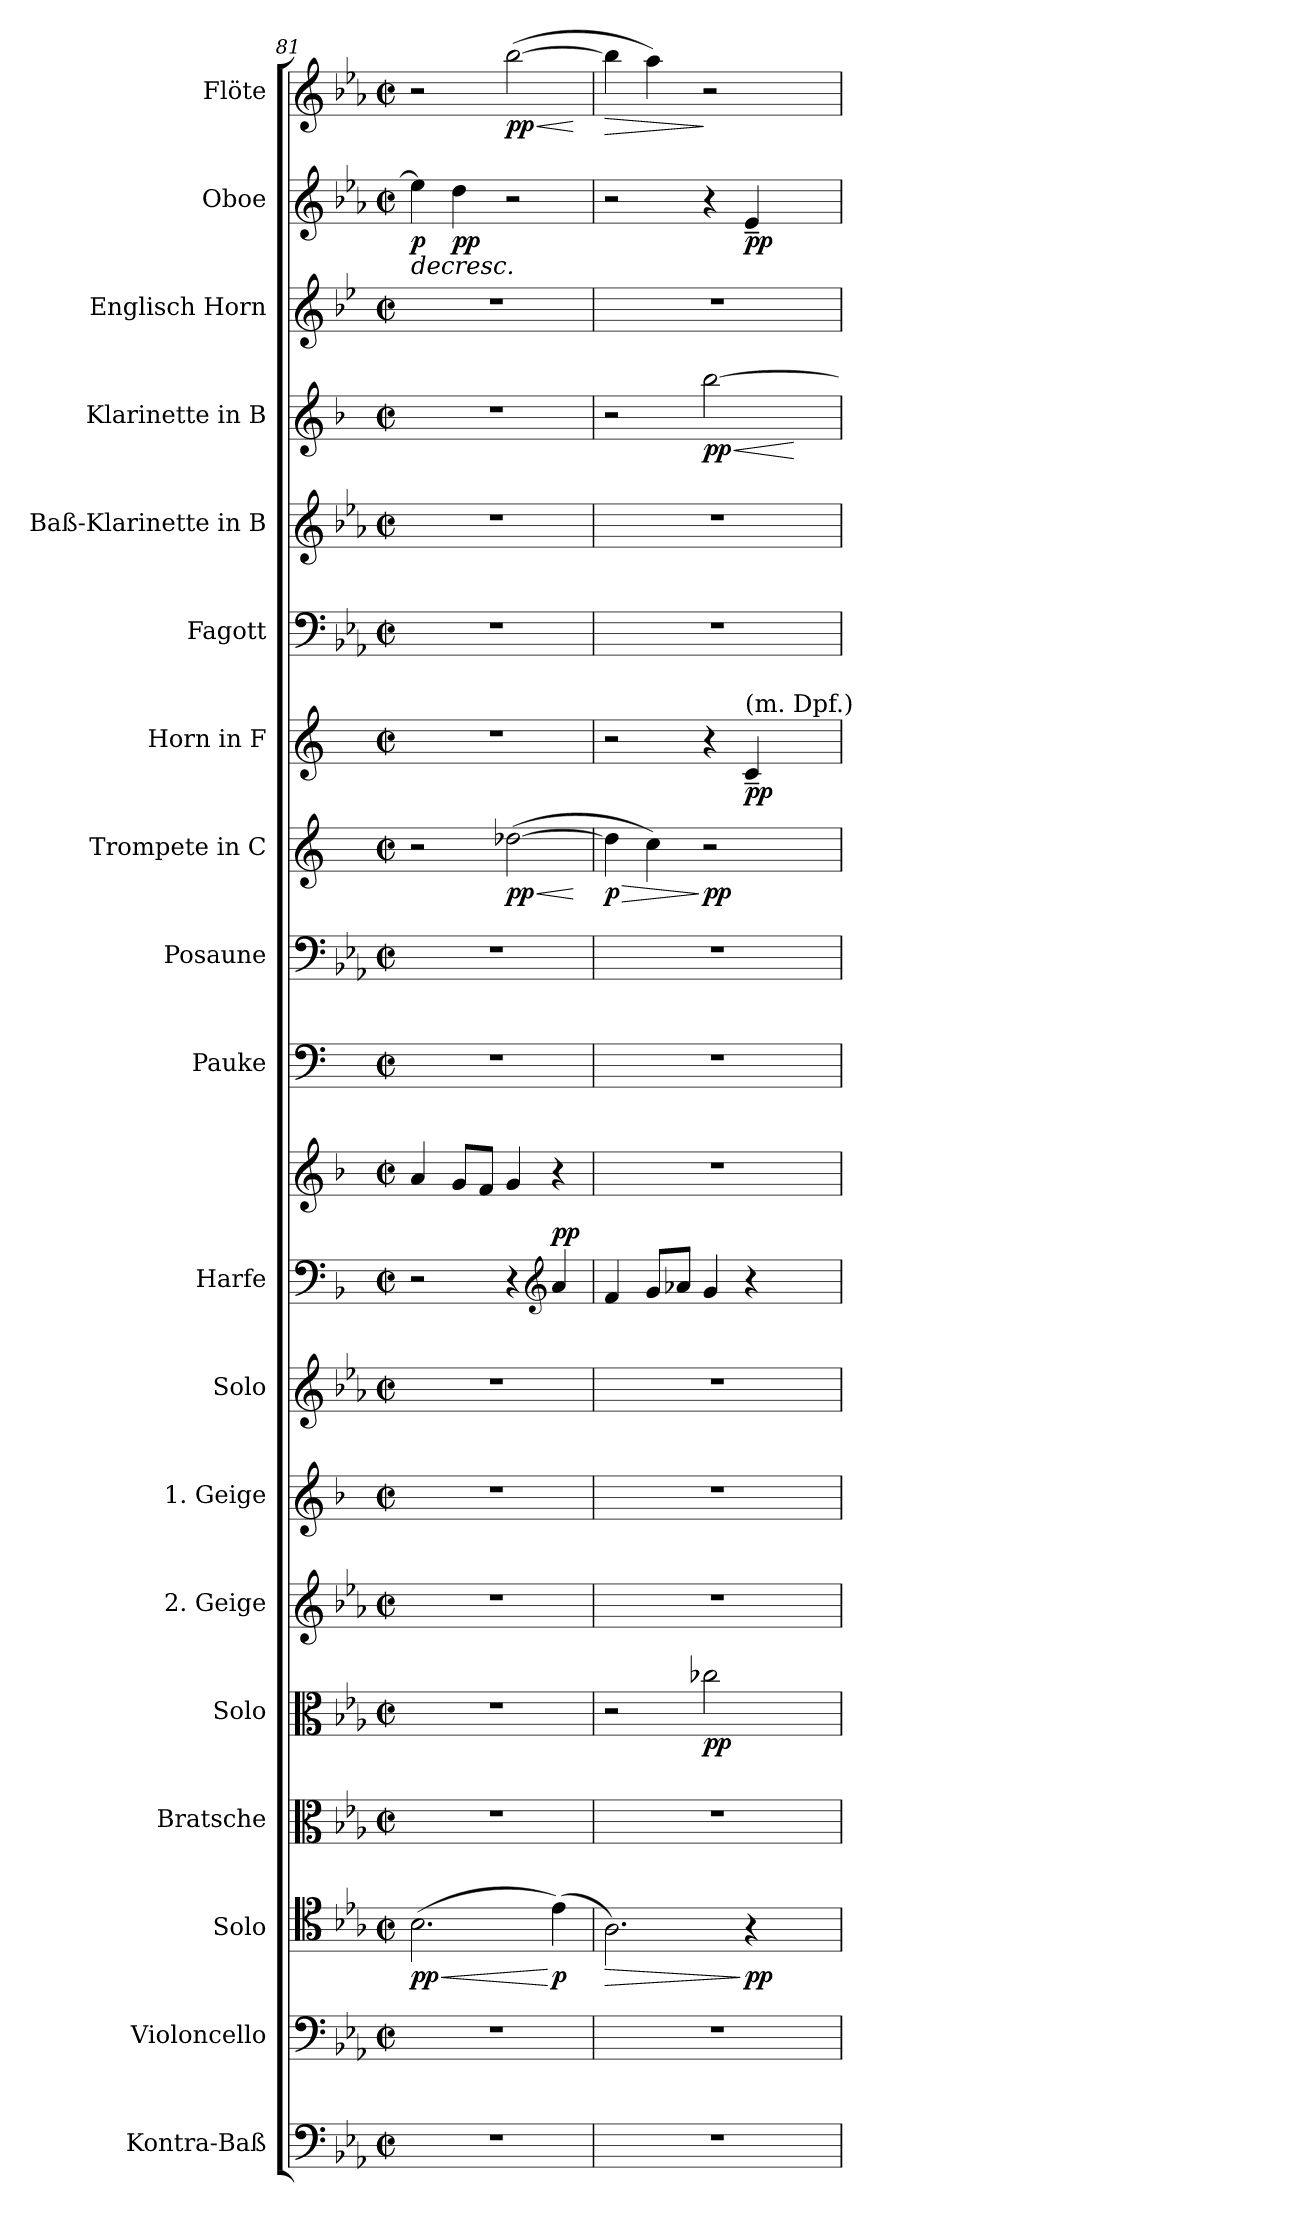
**kern	**kern	**kern	**dynam	**kern	**kern	**dynam	**kern	**kern	**kern	**kern	**kern	**dynam	**kern	**kern	**kern	**dynam	**kern	**dynam	**kern	**kern	**kern	**dynam	**kern	**kern	**dynam	**kern	**dynam
*part19	*part18	*part17	*part17	*part16	*part15	*part15	*part14	*part13	*part12	*part11	*part11	*part11	*part10	*part9	*part8	*part8	*part7	*part7	*part6	*part5	*part4	*part4	*part3	*part2	*part2	*part1	*part1
*staff20	*staff19	*staff18	*staff18	*staff17	*staff16	*staff16	*staff15	*staff14	*staff13	*staff12	*staff11	*staff11/12	*staff10	*staff9	*staff8	*staff8	*staff7	*staff7	*staff6	*staff5	*staff4	*staff4	*staff3	*staff2	*staff2	*staff1	*staff1
*I"Kontra-Baß	*I"Violoncello	*I"Solo	*	*I"Bratsche	*I"Solo	*	*I"2. Geige	*I"1. Geige	*I"Solo	*I"Harfe	*	*	*I"Pauke	*I"Posaune	*I"Trompete in C	*	*I"Horn in F	*	*I"Fagott	*I"Baß-Klarinette in B	*I"Klarinette in B	*	*I"Englisch Horn	*I"Oboe	*	*I"Flöte	*
*	*I'Vlc.	*I'Solo	*	*I'Br.	*I'Solo	*	*I'2. Gg	*I'1. Gg.	*I'Solo	*I'Hrf.	*	*	*I'Pk.	*I'Pos.	*I'Trp.	*	*I'Hr. F	*	*I'Fg.	*	*I'Kl. B	*	*I'E. H.	*I'Ob.	*	*I'Fl.	*
!!LO:PB:g=z
*clefF4	*clefF4	*clefC4	*	*clefC3	*clefC3	*	*clefG2	*clefG2	*clefG2	*clefF4	*clefG2	*	*clefF4	*clefF4	*clefG2	*	*clefG2	*	*clefF4	*clefG2	*clefG2	*	*clefG2	*clefG2	*	*clefG2	*
*ITrd7c12	*	*	*	*	*	*	*	*ITrd1c2	*	*ITrd1c2	*ITrd1c2	*	*	*	*	*	*ITrd4c7	*	*	*ITrd8c14	*ITrd1c2	*	*ITrd4c7	*	*	*	*
*k[b-e-a-]	*k[b-e-a-]	*k[b-e-a-]	*	*k[b-e-a-]	*k[b-e-a-]	*	*k[b-e-a-]	*k[b-e-a-]	*k[b-e-a-]	*k[b-e-a-]	*k[b-e-a-]	*	*k[]	*k[b-e-a-]	*k[]	*	*k[b-]	*	*k[b-e-a-]	*k[b-e-a-]	*k[b-e-a-]	*	*k[b-e-a-]	*k[b-e-a-]	*	*k[b-e-a-]	*
*M2/2	*M2/2	*M2/2	*	*M2/2	*M2/2	*	*M2/2	*M2/2	*M2/2	*M2/2	*M2/2	*	*M2/2	*M2/2	*M2/2	*	*M2/2	*	*M2/2	*M2/2	*M2/2	*	*M2/2	*M2/2	*	*M2/2	*
*met(c|)	*met(c|)	*met(c|)	*	*met(c|)	*met(c|)	*	*met(c|)	*met(c|)	*met(c|)	*met(c|)	*met(c|)	*	*met(c|)	*met(c|)	*met(c|)	*	*met(c|)	*	*met(c|)	*met(c|)	*met(c|)	*	*met(c|)	*met(c|)	*	*met(c|)	*
=81	=81	=81	=81	=81	=81	=81	=81	=81	=81	=81	=81	=81	=81	=81	=81	=81	=81	=81	=81	=81	=81	=81	=81	=81	=81	=81	=81
!	!	!	!LO:HP:b	!	!	!	!	!	!	!	!	!	!	!	!	!	!	!	!	!	!	!	!	!	!LO:HP:b	!	!
!	!	!	!LO:DY:n=1:b	!	!	!	!	!	!	!	!	!	!	!	!	!	!	!	!	!	!	!	!	!	!LO:DY:n=1:b	!	!
1r	1r	(>2.B-\	< pp	1r	1r	.	1r	1r	1r	2r	4g/	.	1r	1r	2r	.	1r	.	1r	1r	1r	.	1r	4ee-\]	> p	2r	.
!	!	!	!	!	!	!	!	!	!	!	!	!	!	!	!	!	!	!	!	!	!	!	!	!	!LO:DY:n=2:b	!	!
.	.	.	.	.	.	.	.	.	.	.	8f/L	.	.	.	.	.	.	.	.	.	.	.	.	4dd\	pp	.	.
.	.	.	.	.	.	.	.	.	.	.	8e-/J	.	.	.	.	.	.	.	.	.	.	.	.	.	.	.	.
!	!	!	!	!	!	!	!	!	!	!	!	!	!	!	!	!LO:HP:b	!	!	!	!	!	!	!	!	!	!	!LO:HP:b
!	!	!	!	!	!	!	!	!	!	!	!	!	!	!	!	!LO:DY:n=1:b	!	!	!	!	!	!	!	!	!	!	!LO:DY:n=1:b
.	.	.	.	.	.	.	.	.	.	4r	4f/	.	.	.	(>[2dd-X\	< pp	.	.	.	.	.	.	.	2r	]	(>[2bb-\	< pp
*	*	*	*	*	*	*	*	*	*	*clefG2	*	*	*	*	*	*	*	*	*	*	*	*	*	*	*	*	*
!	!	!	!LO:DY:n=2:b	!	!	!	!	!	!	!	!	!LO:DY:a=2	!	!	!	!	!	!	!	!	!	!	!	!	!	!	!
.	.	(>4e-\)	[ p	.	.	.	.	.	.	4g/	4r	pp	.	.	.	.	.	.	.	.	.	.	.	.	.	.	.
.	.	.	.	.	.	.	.	.	.	.	.	.	.	.	.	[	.	.	.	.	.	.	.	.	.	.	[
=82	=82	=82	=82	=82	=82	=82	=82	=82	=82	=82	=82	=82	=82	=82	=82	=82	=82	=82	=82	=82	=82	=82	=82	=82	=82	=82	=82
!	!	!	!LO:HP:b	!	!	!	!	!	!	!	!	!	!	!	!	!LO:HP:b	!	!	!	!	!	!	!	!	!	!	!LO:HP:b
!	!	!	!	!	!	!	!	!	!	!	!	!	!	!	!	!LO:DY:n=1:b	!	!	!	!	!	!	!	!	!	!	!
1r	1r	2.A-\)	>	1r	2r	.	1r	1r	1r	4e-/	1r	.	1r	1r	4dd-\]	> p	2r	.	1r	1r	2r	.	1r	2r	.	4bb-\]	>
.	.	.	.	.	.	.	.	.	.	8f/L	.	.	.	.	4cc\)	.	.	.	.	.	.	.	.	.	.	4aa-\)	.
.	.	.	.	.	.	.	.	.	.	8g-X/J	.	.	.	.	.	.	.	.	.	.	.	.	.	.	.	.	.
!	!	!	!	!	!	!LO:DY:b	!	!	!	!	!	!	!	!	!	!LO:DY:n=2:b	!	!	!	!	!	!LO:HP:b	!	!	!	!	!
!	!	!	!	!	!	!	!	!	!	!	!	!	!	!	!	!	!	!	!	!	!	!LO:DY:n=1:b	!	!	!	!	!
.	.	.	.	.	2cc-X\	pp	.	.	.	4f/	.	.	.	.	2r	] pp	4r	.	.	.	[2aa-\	< pp	.	4r	.	2r	]
!	!	!	!	!	!	!	!	!	!	!	!	!	!	!	!	!	!LO:TX:a:t=(m. Dpf.)	!	!	!	!	!	!	!	!	!	!
!	!	!	!LO:DY:n=1:b	!	!	!	!	!	!	!	!	!	!	!	!	!	!	!LO:DY:b	!	!	!	!	!	!	!LO:DY:b	!	!
.	.	4r	] pp	.	.	.	.	.	.	4r	.	.	.	.	.	.	4F~/	pp	.	.	.	.	.	4e-~/	pp	.	.
.	.	.	.	.	.	.	.	.	.	.	.	.	.	.	.	.	.	.	.	.	.	[	.	.	.	.	.
=	=	=	=	=	=	=	=	=	=	=	=	=	=	=	=	=	=	=	=	=	=	=	=	=	=	=	=
*-	*-	*-	*-	*-	*-	*-	*-	*-	*-	*-	*-	*-	*-	*-	*-	*-	*-	*-	*-	*-	*-	*-	*-	*-	*-	*-	*-
